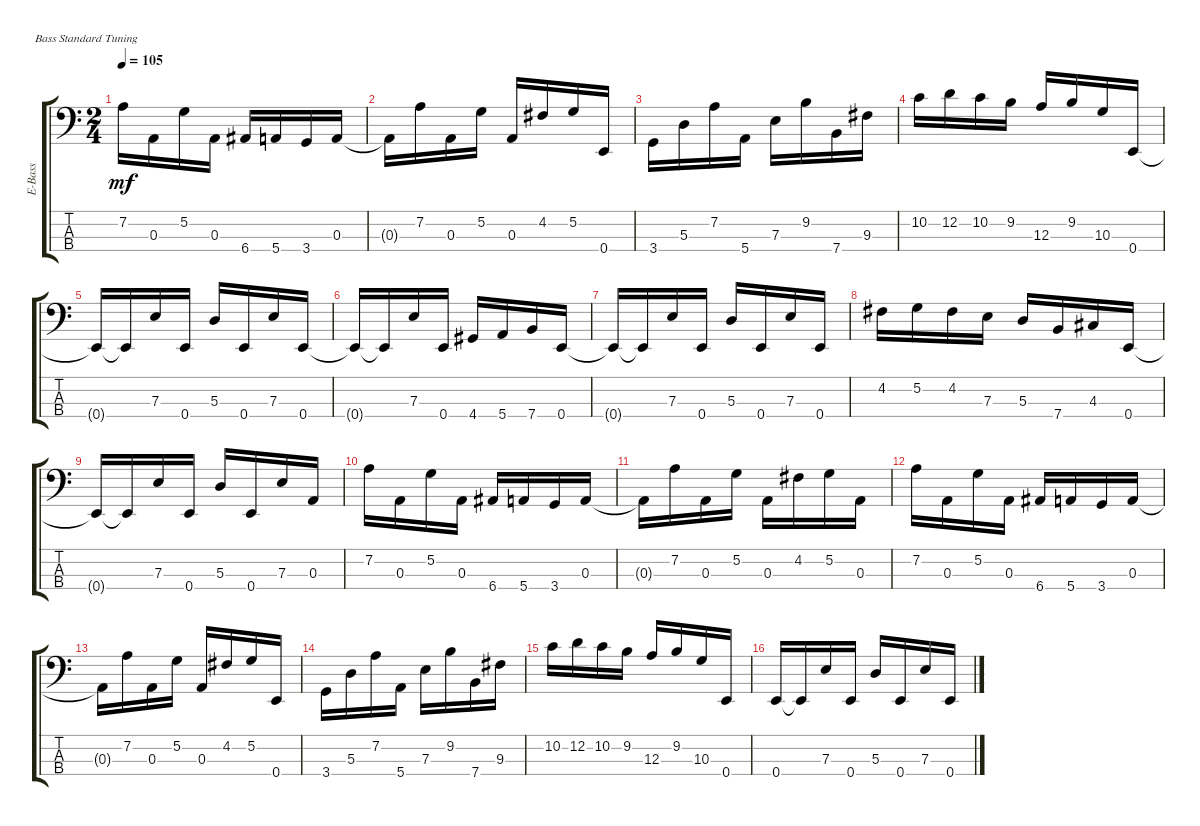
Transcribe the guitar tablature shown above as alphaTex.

\defaultSystemsLayout 4
\bracketExtendMode groupsimilarinstruments
\otherSystemsTrackNameOrientation horizontal
\track ("Anthony Jackson" "E-Bass") {instrument electricbassfinger}
\staff {score tabs}
\tuning (G2 D2 A1 E1)
\ts (2 4)
\tempo 105
\clef f4
\ks c
7.2.16{dy mf} 0.3.16 5.2.16 0.3.16 6.4{acc #}.16 5.4.16 3.4.16 0.3.16 |
0.3{t}.16 7.2.16 0.3.16 5.2.16 0.3.16 4.2{acc #}.16 5.2.16 0.4.16 |
3.4.16 5.3.16 7.2.16 5.4.16 7.3.16 9.2.16 7.4.16 9.3{acc #}.16 |
10.2.16 12.2.16 10.2.16 9.2.16 12.3.16 9.2.16 10.3.16 0.4.16 |
0.4{t}.16 0.4{t}.16 7.3.16 0.4.16 5.3.16 0.4.16 7.3.16 0.4.16 |
0.4{t}.16 0.4{t}.16 7.3.16 0.4.16 4.4{acc #}.16 5.4.16 7.4.16 0.4.16 |
0.4{t}.16 0.4{t}.16 7.3.16 0.4.16 5.3.16 0.4.16 7.3.16 0.4.16 |
4.2{acc #}.16 5.2.16 4.2{acc #}.16 7.3.16 5.3.16 7.4.16 4.3{acc #}.16 0.4.16 |
0.4{t}.16 0.4{t}.16 7.3.16 0.4.16 5.3.16 0.4.16 7.3.16 0.3.16 |
7.2.16 0.3.16 5.2.16 0.3.16 6.4{acc #}.16 5.4.16 3.4.16 0.3.16 |
0.3{t}.16 7.2.16 0.3.16 5.2.16 0.3.16 4.2{acc #}.16 5.2.16 0.3.16 |
7.2.16 0.3.16 5.2.16 0.3.16 6.4{acc #}.16 5.4.16 3.4.16 0.3.16 |
0.3{t}.16 7.2.16 0.3.16 5.2.16 0.3.16 4.2{acc #}.16 5.2.16 0.4.16 |
3.4.16 5.3.16 7.2.16 5.4.16 7.3.16 9.2.16 7.4.16 9.3{acc #}.16 |
10.2.16 12.2.16 10.2.16 9.2.16 12.3.16 9.2.16 10.3.16 0.4.16 |
0.4.16 0.4{t}.16 7.3.16 0.4.16 5.3.16 0.4.16 7.3.16 0.4.16
